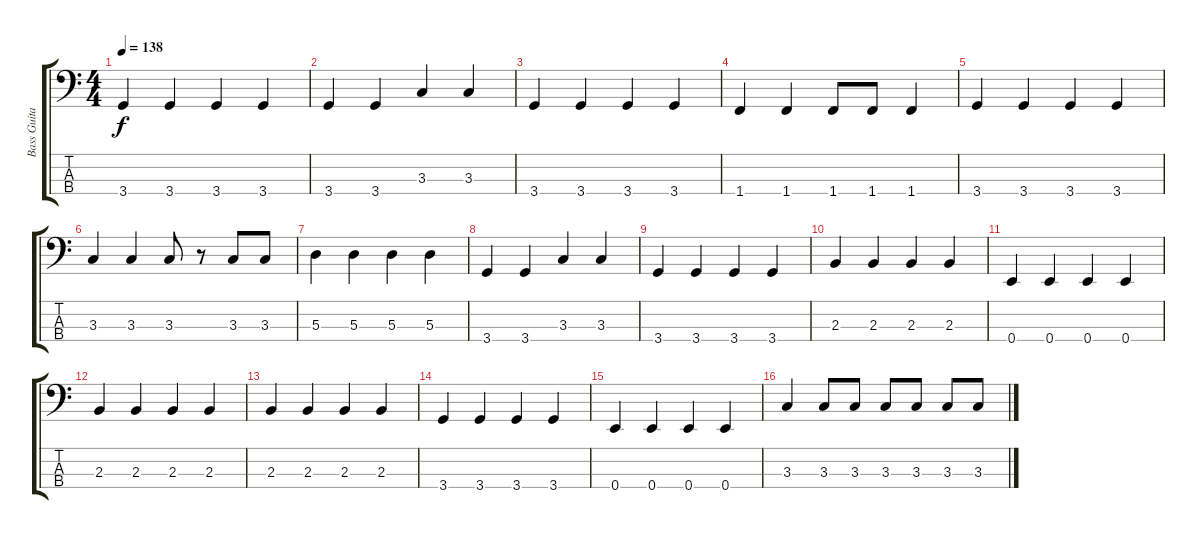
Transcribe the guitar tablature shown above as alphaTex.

\track ("Bass Guitar (Paul McCartney)" "Bass Guita") {instrument electricbassfinger}
\staff {score tabs}
\tuning (G2 D2 A1 E1) {hide}
\ts (4 4)
\tempo 138
\clef f4
\ks c
3.4.4{dy f} 3.4.4 3.4.4 3.4.4 |
3.4.4 3.4.4 3.3.4 3.3.4 |
3.4.4 3.4.4 3.4.4 3.4.4 |
1.4.4 1.4.4 1.4.8 1.4.8 1.4.4 |
3.4.4 3.4.4 3.4.4 3.4.4 |
3.3.4 3.3.4 3.3.8 r.8 3.3.8 3.3.8 |
5.3.4 5.3.4 5.3.4 5.3.4 |
3.4.4 3.4.4 3.3.4 3.3.4 |
3.4.4 3.4.4 3.4.4 3.4.4 |
2.3.4 2.3.4 2.3.4 2.3.4 |
0.4.4 0.4.4 0.4.4 0.4.4 |
2.3.4 2.3.4 2.3.4 2.3.4 |
2.3.4 2.3.4 2.3.4 2.3.4 |
3.4.4 3.4.4 3.4.4 3.4.4 |
0.4.4 0.4.4 0.4.4 0.4.4 |
3.3.4 3.3.8 3.3.8 3.3.8 3.3.8 3.3.8 3.3.8
